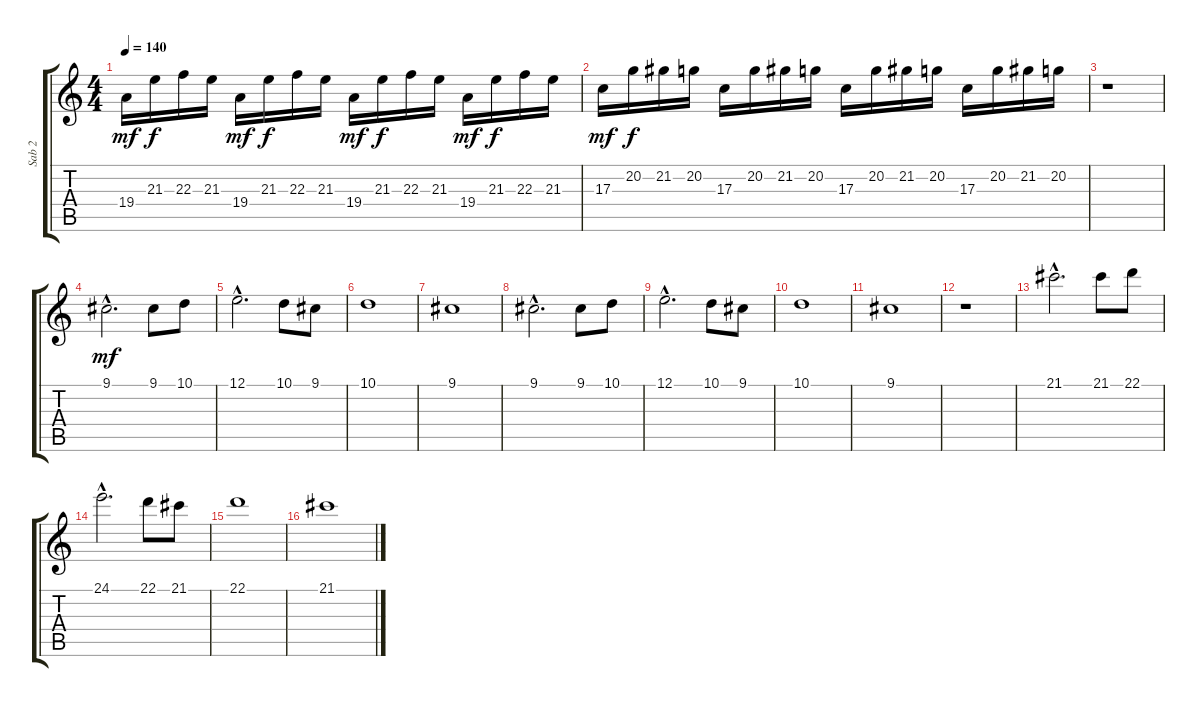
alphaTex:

\track ("Sab 2" "Sab 2") {instrument stringensemble1}
\staff {score tabs}
\tuning (E4 B3 G3 D3 A2 E2) {hide}
\ts (4 4)
\tempo 140
\clef g2
\ks c
19.4.16{dy mf} 21.3.16{dy f} 22.3.16 21.3.16 19.4.16{dy mf} 21.3.16{dy f} 22.3.16 21.3.16 19.4.16{dy mf} 21.3.16{dy f} 22.3.16 21.3.16 19.4.16{dy mf} 21.3.16{dy f} 22.3.16 21.3.16 |
17.3.16{dy mf} 20.2.16{dy f} 21.2.16 20.2.16 17.3.16 20.2.16 21.2.16 20.2.16 17.3.16 20.2.16 21.2.16 20.2.16 17.3.16 20.2.16 21.2.16 20.2.16 |
r.1 |
9.1{hac}.2{d dy mf} 9.1.8 10.1.8 |
12.1{hac}.2{d} 10.1.8 9.1.8 |
10.1.1 |
9.1.1 |
9.1{hac}.2{d} 9.1.8 10.1.8 |
12.1{hac}.2{d} 10.1.8 9.1.8 |
10.1.1 |
9.1.1 |
r.1 |
21.1{hac}.2{d} 21.1.8 22.1.8 |
24.1{hac}.2{d} 22.1.8 21.1.8 |
22.1.1 |
21.1.1
